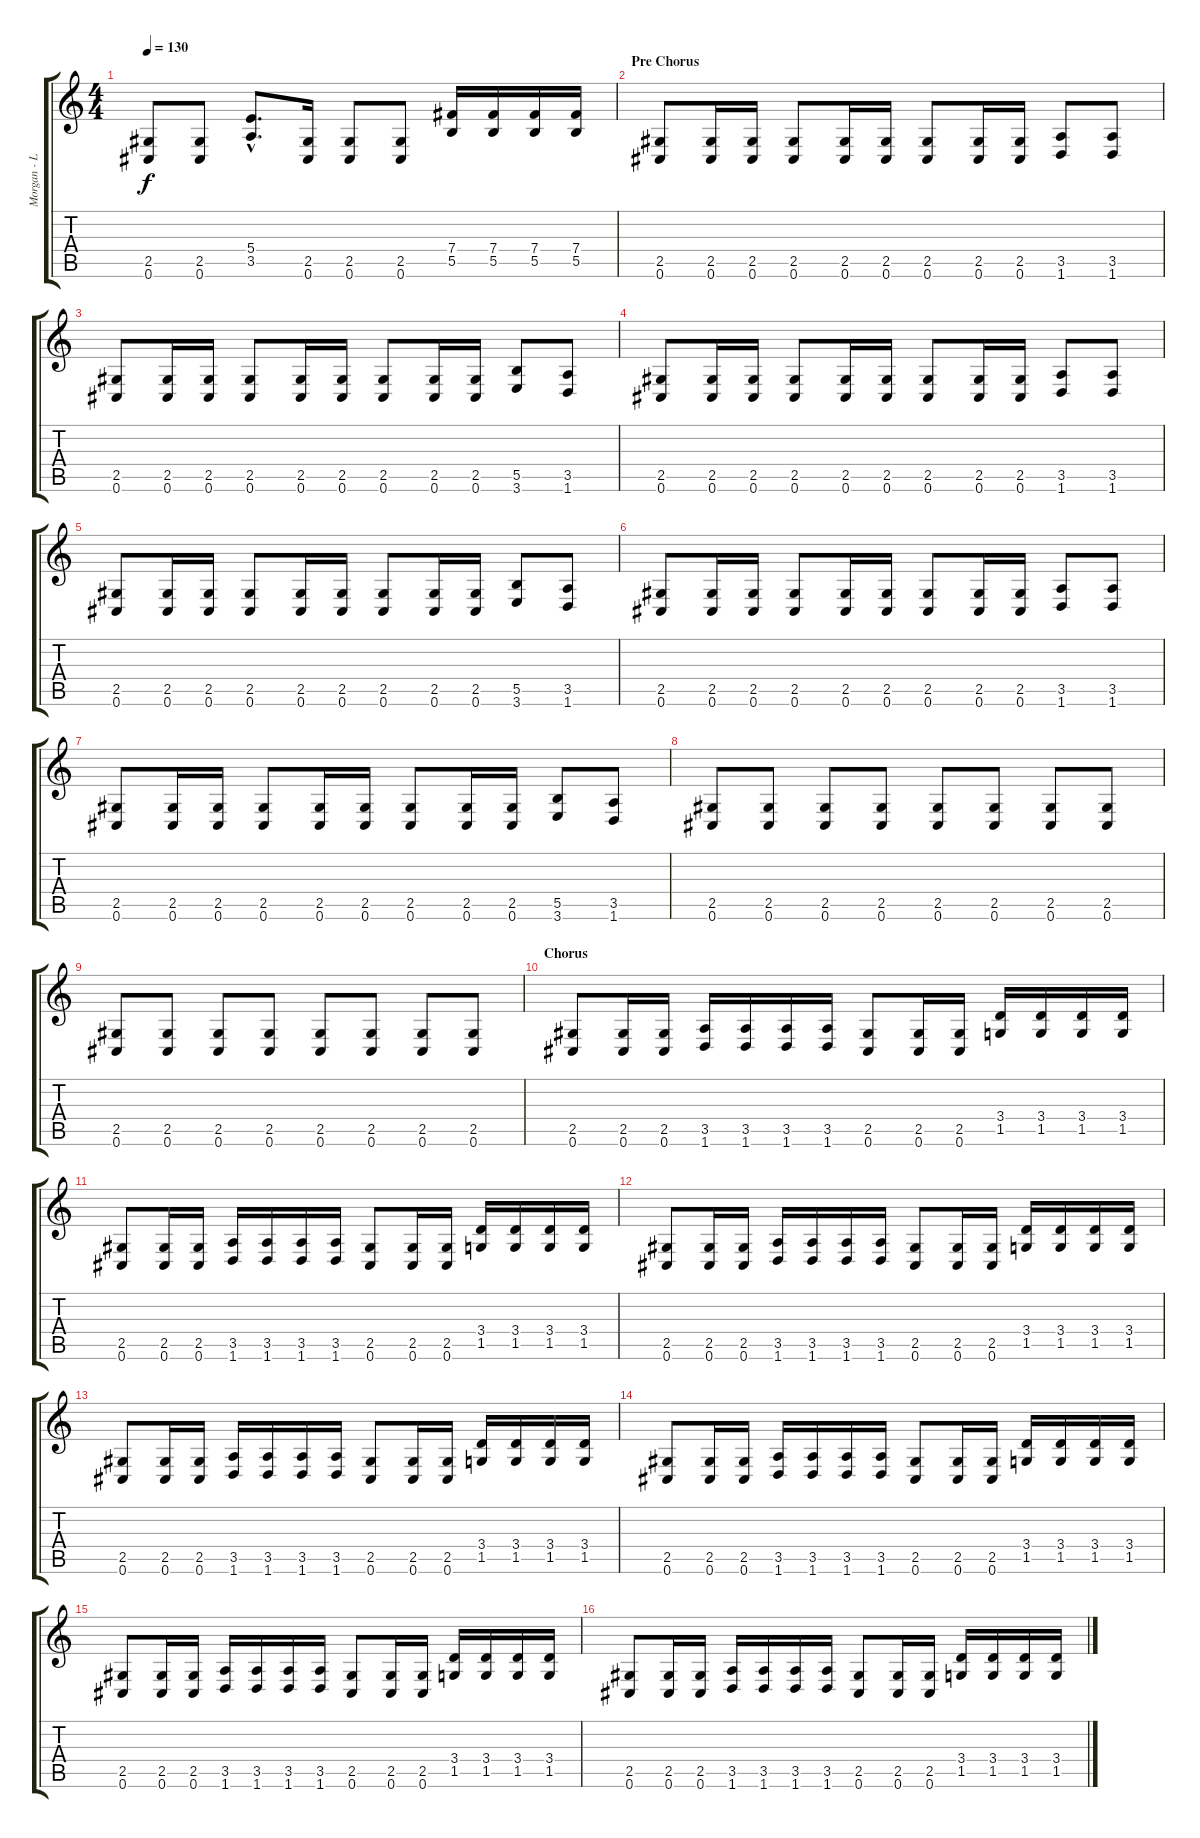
\track ("Morgan - Lead Guitar" "Morgan - L") {instrument distortionguitar}
\staff {score tabs}
\tuning (Db4 Ab3 E3 B2 Gb2 Db2) {hide}
\ts (4 4)
\tempo 130
\clef g2
\ks c
(2.5 0.6).8{dy f} (2.5 0.6).8 (5.4{hac} 3.5{hac}).8{d} (2.5 0.6).16 (2.5 0.6).8 (2.5 0.6).8 (7.4 5.5).16 (7.4 5.5).16 (7.4 5.5).16 (7.4 5.5).16 |
\section ("" "Pre Chorus")
(2.5 0.6).8 (2.5 0.6).16 (2.5 0.6).16 (2.5 0.6).8 (2.5 0.6).16 (2.5 0.6).16 (2.5 0.6).8 (2.5 0.6).16 (2.5 0.6).16 (3.5 1.6).8 (3.5 1.6).8 |
(2.5 0.6).8 (2.5 0.6).16 (2.5 0.6).16 (2.5 0.6).8 (2.5 0.6).16 (2.5 0.6).16 (2.5 0.6).8 (2.5 0.6).16 (2.5 0.6).16 (5.5 3.6).8 (3.5 1.6).8 |
(2.5 0.6).8 (2.5 0.6).16 (2.5 0.6).16 (2.5 0.6).8 (2.5 0.6).16 (2.5 0.6).16 (2.5 0.6).8 (2.5 0.6).16 (2.5 0.6).16 (3.5 1.6).8 (3.5 1.6).8 |
(2.5 0.6).8 (2.5 0.6).16 (2.5 0.6).16 (2.5 0.6).8 (2.5 0.6).16 (2.5 0.6).16 (2.5 0.6).8 (2.5 0.6).16 (2.5 0.6).16 (5.5 3.6).8 (3.5 1.6).8 |
(2.5 0.6).8 (2.5 0.6).16 (2.5 0.6).16 (2.5 0.6).8 (2.5 0.6).16 (2.5 0.6).16 (2.5 0.6).8 (2.5 0.6).16 (2.5 0.6).16 (3.5 1.6).8 (3.5 1.6).8 |
(2.5 0.6).8 (2.5 0.6).16 (2.5 0.6).16 (2.5 0.6).8 (2.5 0.6).16 (2.5 0.6).16 (2.5 0.6).8 (2.5 0.6).16 (2.5 0.6).16 (5.5 3.6).8 (3.5 1.6).8 |
(2.5 0.6).8 (2.5 0.6).8 (2.5 0.6).8 (2.5 0.6).8 (2.5 0.6).8 (2.5 0.6).8 (2.5 0.6).8 (2.5 0.6).8 |
(2.5 0.6).8 (2.5 0.6).8 (2.5 0.6).8 (2.5 0.6).8 (2.5 0.6).8 (2.5 0.6).8 (2.5 0.6).8 (2.5 0.6).8 |
\section ("" "Chorus")
(2.5 0.6).8 (2.5 0.6).16 (2.5 0.6).16 (3.5 1.6).16 (3.5 1.6).16 (3.5 1.6).16 (3.5 1.6).16 (2.5 0.6).8 (2.5 0.6).16 (2.5 0.6).16 (3.4 1.5).16 (3.4 1.5).16 (3.4 1.5).16 (3.4 1.5).16 |
(2.5 0.6).8 (2.5 0.6).16 (2.5 0.6).16 (3.5 1.6).16 (3.5 1.6).16 (3.5 1.6).16 (3.5 1.6).16 (2.5 0.6).8 (2.5 0.6).16 (2.5 0.6).16 (3.4 1.5).16 (3.4 1.5).16 (3.4 1.5).16 (3.4 1.5).16 |
(2.5 0.6).8 (2.5 0.6).16 (2.5 0.6).16 (3.5 1.6).16 (3.5 1.6).16 (3.5 1.6).16 (3.5 1.6).16 (2.5 0.6).8 (2.5 0.6).16 (2.5 0.6).16 (3.4 1.5).16 (3.4 1.5).16 (3.4 1.5).16 (3.4 1.5).16 |
(2.5 0.6).8 (2.5 0.6).16 (2.5 0.6).16 (3.5 1.6).16 (3.5 1.6).16 (3.5 1.6).16 (3.5 1.6).16 (2.5 0.6).8 (2.5 0.6).16 (2.5 0.6).16 (3.4 1.5).16 (3.4 1.5).16 (3.4 1.5).16 (3.4 1.5).16 |
(2.5 0.6).8 (2.5 0.6).16 (2.5 0.6).16 (3.5 1.6).16 (3.5 1.6).16 (3.5 1.6).16 (3.5 1.6).16 (2.5 0.6).8 (2.5 0.6).16 (2.5 0.6).16 (3.4 1.5).16 (3.4 1.5).16 (3.4 1.5).16 (3.4 1.5).16 |
(2.5 0.6).8 (2.5 0.6).16 (2.5 0.6).16 (3.5 1.6).16 (3.5 1.6).16 (3.5 1.6).16 (3.5 1.6).16 (2.5 0.6).8 (2.5 0.6).16 (2.5 0.6).16 (3.4 1.5).16 (3.4 1.5).16 (3.4 1.5).16 (3.4 1.5).16 |
(2.5 0.6).8 (2.5 0.6).16 (2.5 0.6).16 (3.5 1.6).16 (3.5 1.6).16 (3.5 1.6).16 (3.5 1.6).16 (2.5 0.6).8 (2.5 0.6).16 (2.5 0.6).16 (3.4 1.5).16 (3.4 1.5).16 (3.4 1.5).16 (3.4 1.5).16
